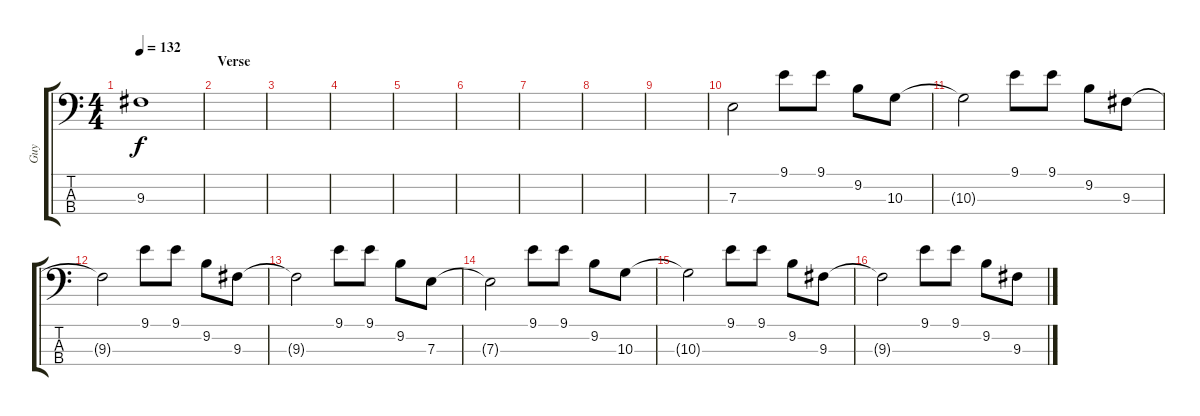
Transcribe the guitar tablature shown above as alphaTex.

\track ("Guy" "Guy") {instrument electricbassfinger}
\staff {score tabs}
\tuning (G2 D2 A1 E1) {hide}
\ts (4 4)
\tempo 132
\clef f4
\ks c
9.3.1{dy f} |
\section ("" "Verse")
|
|
|
|
|
|
|
|
7.3.2 9.1.8 9.1.8 9.2.8 10.3.8 |
10.3{t}.2 9.1.8 9.1.8 9.2.8 9.3.8 |
9.3{t}.2 9.1.8 9.1.8 9.2.8 9.3.8 |
9.3{t}.2 9.1.8 9.1.8 9.2.8 7.3.8 |
7.3{t}.2 9.1.8 9.1.8 9.2.8 10.3.8 |
10.3{t}.2 9.1.8 9.1.8 9.2.8 9.3.8 |
9.3{t}.2 9.1.8 9.1.8 9.2.8 9.3.8
